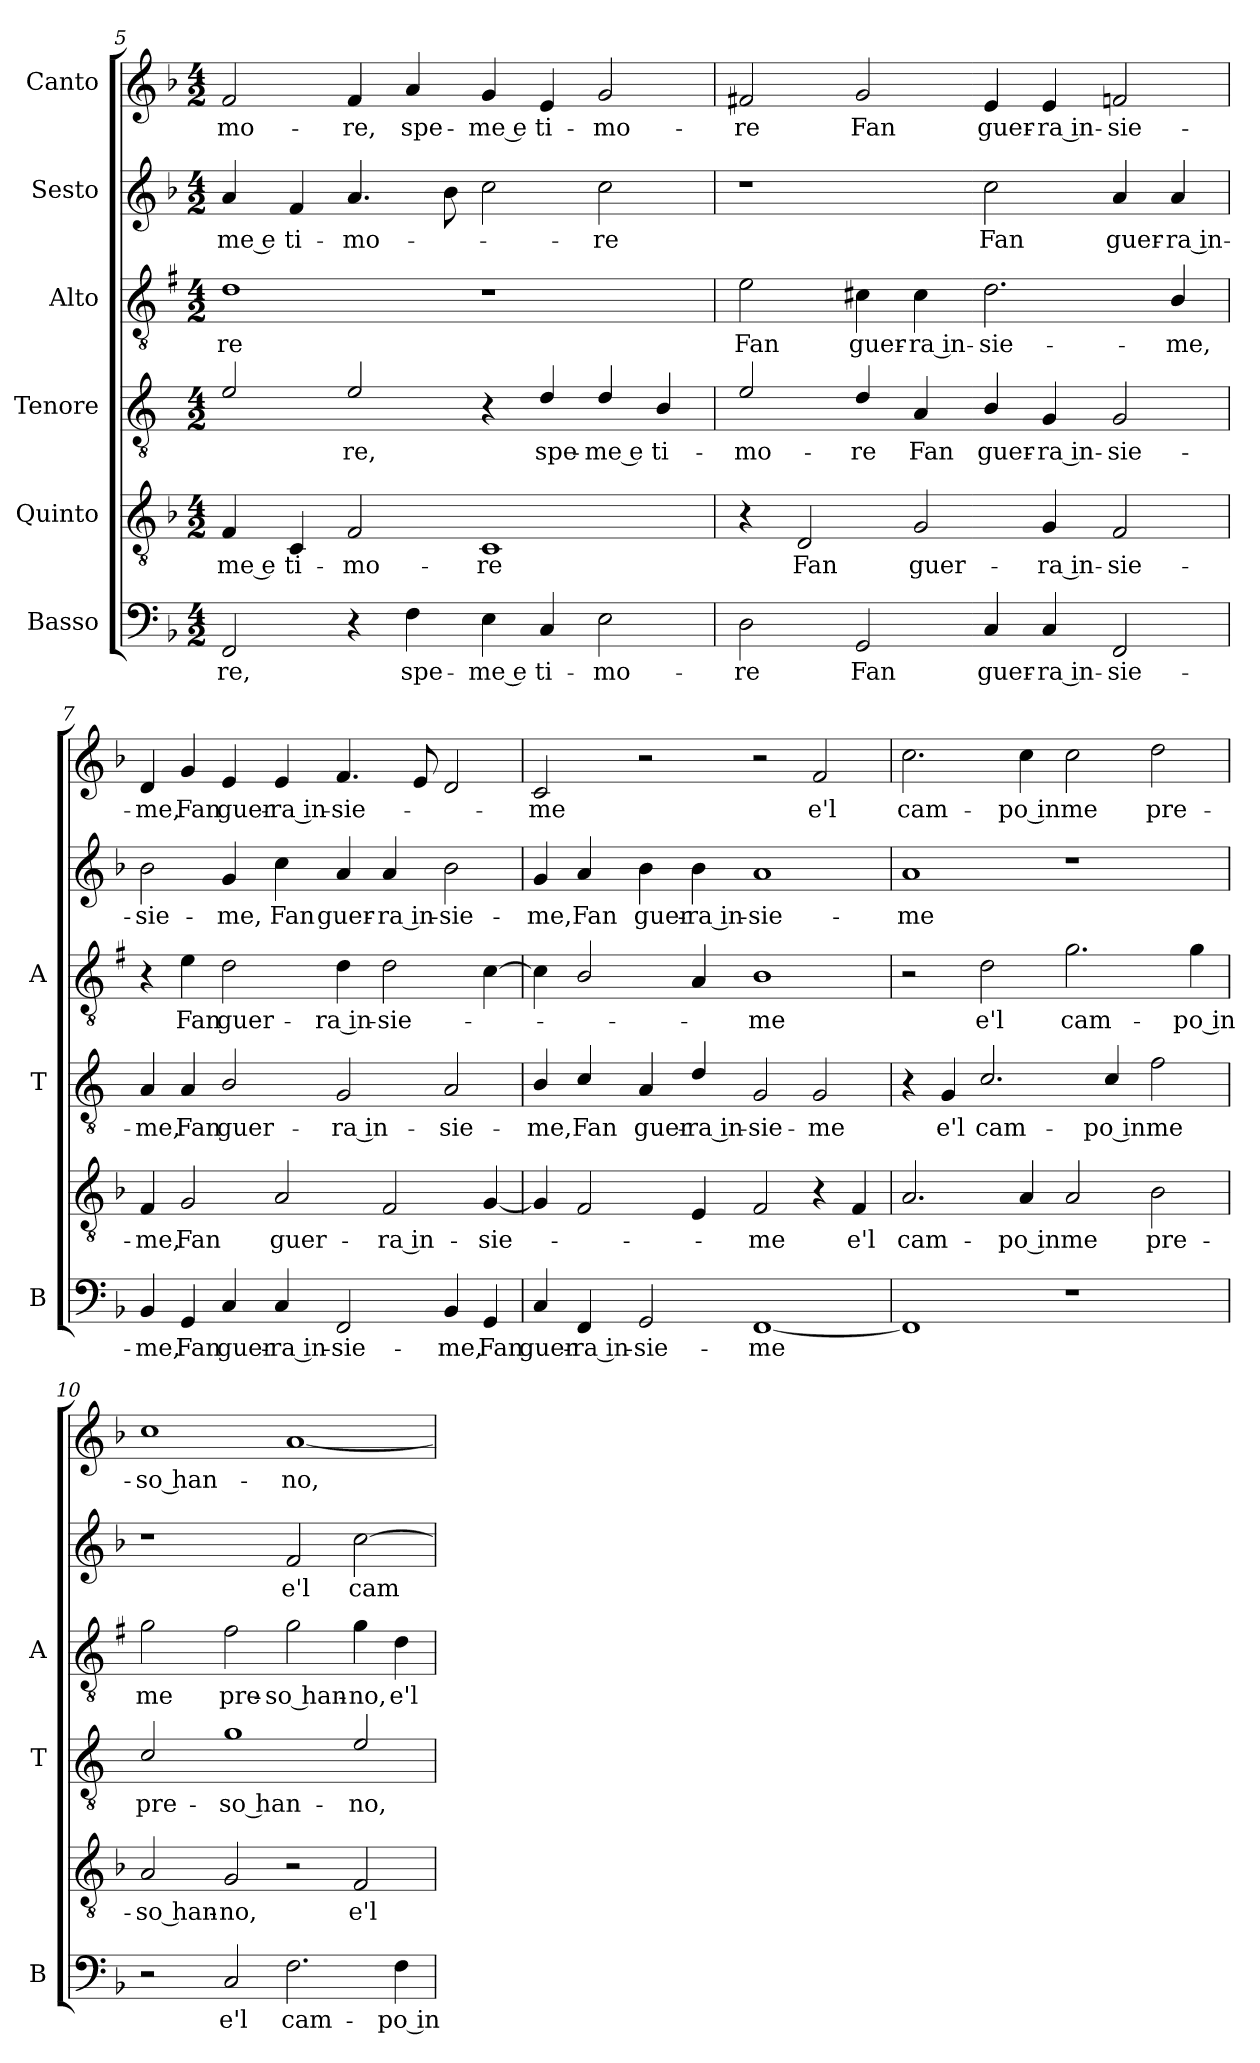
**kern	**text	**kern	**text	**kern	**text	**kern	**text	**kern	**text	**kern	**text
*part6	*part6	*part5	*part5	*part4	*part4	*part3	*part3	*part2	*part2	*part1	*part1
*staff6	*staff6	*staff5	*staff5	*staff4	*staff4	*staff3	*staff3	*staff2	*staff2	*staff1	*staff1
*I"Basso	*	*I"Quinto	*	*I"Tenore	*	*I"Alto	*	*I"Sesto	*	*I"Canto	*
*I'B	*	*	*	*I'T	*	*I'A	*	*	*	*	*
*clefF4	*	*clefGv2	*	*clefGv2	*	*clefGv2	*	*clefG2	*	*clefG2	*
*	*	*	*	*ITrd4c7	*	*ITrd1c2	*	*	*	*	*
*k[b-]	*	*k[b-]	*	*k[b-]	*	*k[b-]	*	*k[b-]	*	*k[b-]	*
*F:	*	*F:	*	*F:	*	*F:	*	*F:	*	*F:	*
*M4/2	*	*M4/2	*	*M4/2	*	*M4/2	*	*M4/2	*	*M4/2	*
=5	=5	=5	=5	=5	=5	=5	=5	=5	=5	=5	=5
!	!LO:LY:b	!	!LO:LY:b	!	!	!	!LO:LY:b	!	!LO:LY:b	!	!LO:LY:b
2FF/	-re,	4F/	-me e	2A/	.	1c	-re	4a/	-me e	2f/	-mo-
!	!	!	!LO:LY:b	!	!	!	!	!	!LO:LY:b	!	!
.	.	4C/	ti-	.	.	.	.	4f/	ti-	.	.
!	!	!	!LO:LY:b	!	!LO:LY:b	!	!	!	!LO:LY:b	!	!LO:LY:b
4r	.	2F/	-mo-	2A/	-re,	.	.	4.a/	-mo-	4f/	-re,
!	!LO:LY:b	!	!	!	!	!	!	!	!	!	!LO:LY:b
4F\	spe-	.	.	.	.	.	.	.	.	4a/	spe-
.	.	.	.	.	.	.	.	8b-\	.	.	.
!	!LO:LY:b	!	!LO:LY:b	!	!	!	!	!	!	!	!LO:LY:b
4E\	-me e	1C	-re	4r	.	1r	.	2cc\	.	4g/	-me e
!	!LO:LY:b	!	!	!	!LO:LY:b	!	!	!	!	!	!LO:LY:b
4C/	ti-	.	.	4G/	spe-	.	.	.	.	4e/	ti-
!	!LO:LY:b	!	!	!	!LO:LY:b	!	!	!	!LO:LY:b	!	!LO:LY:b
2E\	-mo-	.	.	4G/	-me e	.	.	2cc\	-re	2g/	-mo-
!	!	!	!	!	!LO:LY:b	!	!	!	!	!	!
.	.	.	.	4E/	ti-	.	.	.	.	.	.
=6	=6	=6	=6	=6	=6	=6	=6	=6	=6	=6	=6
!	!LO:LY:b	!	!	!	!LO:LY:b	!	!LO:LY:b	!	!	!	!LO:LY:b
2D\	-re	4r	.	2A/	-mo-	2d\	Fan	1r	.	2f#X/	-re
!	!	!	!LO:LY:b	!	!	!	!	!	!	!	!
.	.	2D/	Fan	.	.	.	.	.	.	.	.
!	!LO:LY:b	!	!	!	!LO:LY:b	!	!LO:LY:b	!	!	!	!LO:LY:b
2GG/	Fan	.	.	4G/	-re	4Bn\	guer-	.	.	2g/	Fan
!	!	!	!LO:LY:b	!	!LO:LY:b	!	!LO:LY:b	!	!	!	!
.	.	2G/	guer-	4D/	Fan	4B\	-ra in-	.	.	.	.
!	!LO:LY:b	!	!	!	!LO:LY:b	!	!LO:LY:b	!	!LO:LY:b	!	!LO:LY:b
4C/	guer-	.	.	4E/	guer-	2.c\	-sie-	2cc\	Fan	4e/	guer-
!	!LO:LY:b	!	!LO:LY:b	!	!LO:LY:b	!	!	!	!	!	!LO:LY:b
4C/	-ra in-	4G/	-ra in-	4C/	-ra in-	.	.	.	.	4e/	-ra in-
!	!LO:LY:b	!	!LO:LY:b	!	!LO:LY:b	!	!	!	!LO:LY:b	!	!LO:LY:b
2FF/	-sie-	2F/	-sie-	2C/	-sie-	.	.	4a/	guer-	2fn/	-sie-
!	!	!	!	!	!	!	!LO:LY:b	!	!LO:LY:b	!	!
.	.	.	.	.	.	4A/	-me,	4a/	-ra in-	.	.
!!LO:PB:g=z
=7	=7	=7	=7	=7	=7	=7	=7	=7	=7	=7	=7
!	!LO:LY:b	!	!LO:LY:b	!	!LO:LY:b	!	!	!	!LO:LY:b	!	!LO:LY:b
4BB-/	-me,	4F/	-me,	4D/	-me,	4r	.	2b-\	-sie-	4d/	-me,
!	!LO:LY:b	!	!LO:LY:b	!	!LO:LY:b	!	!LO:LY:b	!	!	!	!LO:LY:b
4GG/	Fan	2G/	Fan	4D/	Fan	4d\	Fan	.	.	4g/	Fan
!	!LO:LY:b	!	!	!	!LO:LY:b	!	!LO:LY:b	!	!LO:LY:b	!	!LO:LY:b
4C/	guer-	.	.	2E/	guer-	2c\	guer-	4g/	-me,	4e/	guer-
!	!LO:LY:b	!	!LO:LY:b	!	!	!	!	!	!LO:LY:b	!	!LO:LY:b
4C/	-ra in-	2A/	guer-	.	.	.	.	4cc\	Fan	4e/	-ra in-
!	!LO:LY:b	!	!	!	!LO:LY:b	!	!LO:LY:b	!	!LO:LY:b	!	!LO:LY:b
2FF/	-sie-	.	.	2C/	-ra in-	4c\	-ra in-	4a/	guer-	4.f/	-sie-
!	!	!	!LO:LY:b	!	!	!	!LO:LY:b	!	!LO:LY:b	!	!
.	.	2F/	-ra in-	.	.	2c\	-sie-	4a/	-ra in-	.	.
.	.	.	.	.	.	.	.	.	.	8e/	.
!	!LO:LY:b	!	!	!	!LO:LY:b	!	!	!	!LO:LY:b	!	!
4BB-/	-me,	.	.	2D/	-sie-	.	.	2b-\	-sie-	2d/	.
!	!LO:LY:b	!	!LO:LY:b	!	!	!	!	!	!	!	!
4GG/	Fan	[4G/	-sie-	.	.	[4B-\	.	.	.	.	.
=8	=8	=8	=8	=8	=8	=8	=8	=8	=8	=8	=8
!	!LO:LY:b	!	!	!	!LO:LY:b	!	!	!	!LO:LY:b	!	!LO:LY:b
4C/	guer-	4G/]	.	4E/	-me,	4B-\]	.	4g/	-me,	2c/	-me
!	!LO:LY:b	!	!	!	!LO:LY:b	!	!	!	!LO:LY:b	!	!
4FF/	-ra in-	2F/	.	4F/	Fan	2A/	.	4a/	Fan	.	.
!	!LO:LY:b	!	!	!	!LO:LY:b	!	!	!	!LO:LY:b	!	!
2GG/	-sie-	.	.	4D/	guer-	.	.	4b-\	guer-	2r	.
!	!	!	!	!	!LO:LY:b	!	!	!	!LO:LY:b	!	!
.	.	4E/	.	4G/	-ra in-	4G/	.	4b-\	-ra in-	.	.
!	!LO:LY:b	!	!LO:LY:b	!	!LO:LY:b	!	!LO:LY:b	!	!LO:LY:b	!	!
[1FF	-me	2F/	-me	2C/	-sie-	1A	-me	1a	-sie-	2r	.
!	!	!	!	!	!LO:LY:b	!	!	!	!	!	!LO:LY:b
.	.	4r	.	2C/	-me	.	.	.	.	2f/	e'l
!	!	!	!LO:LY:b	!	!	!	!	!	!	!	!
.	.	4F/	e'l	.	.	.	.	.	.	.	.
=9	=9	=9	=9	=9	=9	=9	=9	=9	=9	=9	=9
!	!	!	!LO:LY:b	!	!	!	!	!	!LO:LY:b	!	!LO:LY:b
1FF]	.	2.A/	cam-	4r	.	2r	.	1a	-me	2.cc\	cam-
!	!	!	!	!	!LO:LY:b	!	!	!	!	!	!
.	.	.	.	4C/	e'l	.	.	.	.	.	.
!	!	!	!	!	!LO:LY:b	!	!LO:LY:b	!	!	!	!
.	.	.	.	2.F/	cam-	2c\	e'l	.	.	.	.
!	!	!	!LO:LY:b	!	!	!	!	!	!	!	!LO:LY:b
.	.	4A/	-po in	.	.	.	.	.	.	4cc\	-po in
!	!	!	!LO:LY:b	!	!	!	!LO:LY:b	!	!	!	!LO:LY:b
1r	.	2A/	me	.	.	2.f\	cam-	1r	.	2cc\	me
!	!	!	!	!	!LO:LY:b	!	!	!	!	!	!
.	.	.	.	4F/	-po in	.	.	.	.	.	.
!	!	!	!LO:LY:b	!	!LO:LY:b	!	!	!	!	!	!LO:LY:b
.	.	2B-\	pre-	2B-\	me	.	.	.	.	2dd\	pre-
!	!	!	!	!	!	!	!LO:LY:b	!	!	!	!
.	.	.	.	.	.	4f\	-po in	.	.	.	.
!!LO:LB:g=z
=10	=10	=10	=10	=10	=10	=10	=10	=10	=10	=10	=10
!	!	!	!LO:LY:b	!	!LO:LY:b	!	!LO:LY:b	!	!	!	!LO:LY:b
2r	.	2A/	-so han-	2F/	pre-	2f\	me	1r	.	1cc	-so han-
!	!LO:LY:b	!	!LO:LY:b	!	!LO:LY:b	!	!LO:LY:b	!	!	!	!
2C/	e'l	2G/	-no,	1c	-so han-	2e\	pre-	.	.	.	.
!	!LO:LY:b	!	!	!	!	!	!LO:LY:b	!	!LO:LY:b	!	!LO:LY:b
2.F\	cam-	2r	.	.	.	2f\	-so han-	2f/	e'l	[1a	-no,
!	!	!	!LO:LY:b	!	!LO:LY:b	!	!LO:LY:b	!	!LO:LY:b	!	!
.	.	2F/	e'l	2A/	-no,	4f\	-no,	[2cc\	cam-	.	.
!	!LO:LY:b	!	!	!	!	!	!LO:LY:b	!	!	!	!
4F\	-po in	.	.	.	.	4c\	e'l	.	.	.	.
=	=	=	=	=	=	=	=	=	=	=	=
*-	*-	*-	*-	*-	*-	*-	*-	*-	*-	*-	*-
